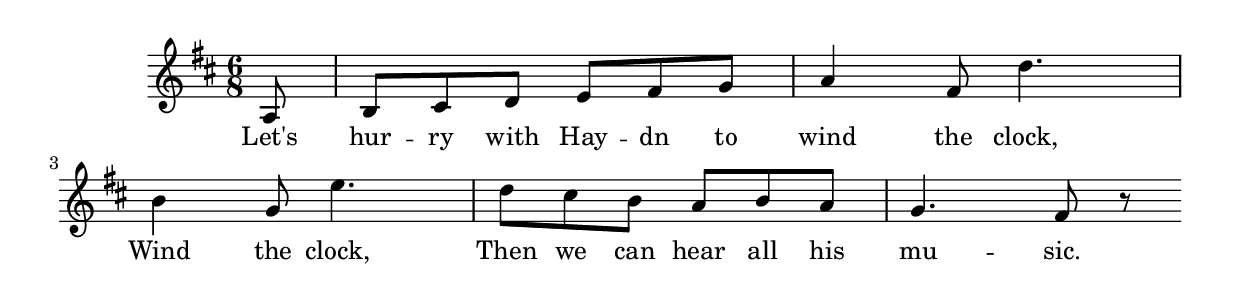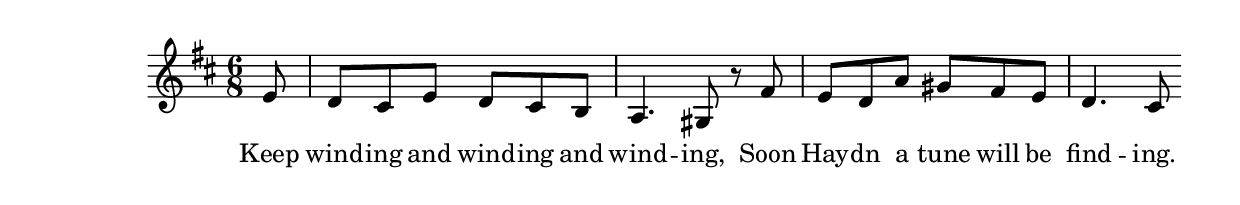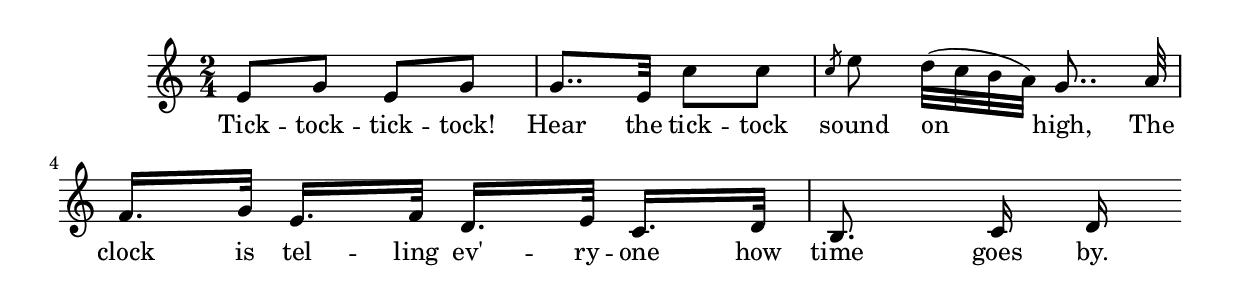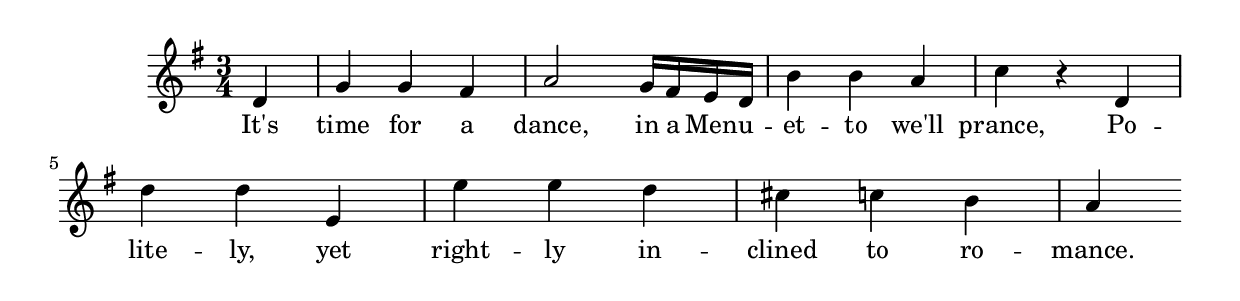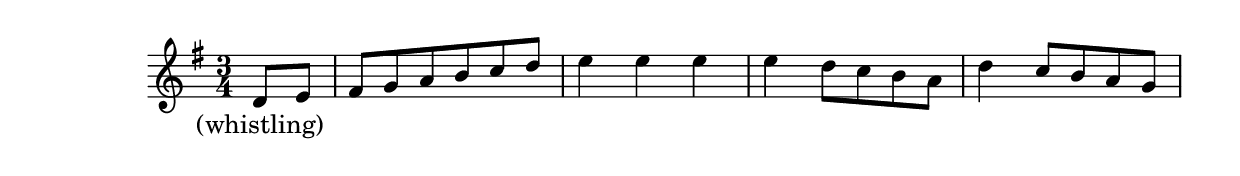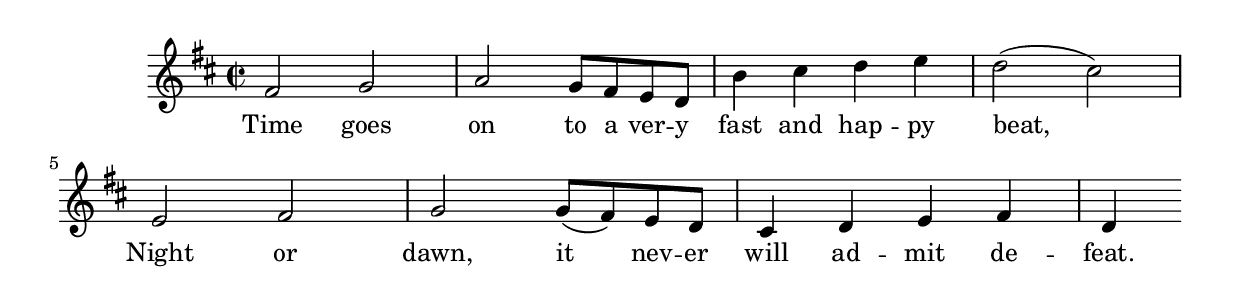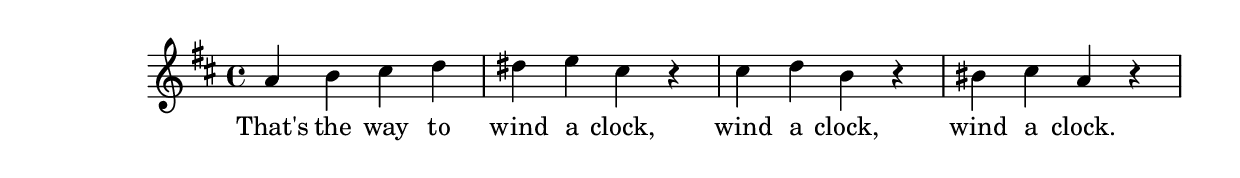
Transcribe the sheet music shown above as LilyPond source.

% Haydn Symphony No. 101 (Clock)
\version "2.18.2"
% Movement I Melody A {{{
melody_ia = <<
    \relative c' {
        \clef "treble"
        \key d \major
        \time 6/8
        \partial 8 a8 |
        b cis d e fis g | a4 fis8 d'4. |
        b4 g8 e'4. | d8 cis b a b a |
        g4. fis8 r8
    }
    \addlyrics {
      Let's hur -- ry with Hay -- dn to wind the clock, |
      Wind the clock, Then we can hear all his mu -- sic.
    }
>> % }}}
% Movement I Melody B {{{
melody_ib = <<
    \relative c' {
        \clef "treble"
        \key d \major
        \time 6/8
        \partial 8 e8 |
        d8 cis e d cis b | a4. gis8 r8 fis'8 |
        e8 d a' gis fis e | d4. cis8
    }
    \addlyrics {
      Keep wind -- ing and wind -- ing and wind -- ing, Soon |
      Hay -- dn a tune will be find -- ing.
    }
>> % }}}
% Movement II {{{
melody_ii = <<
    \relative c' {
        \clef "treble"
        \key c \major
        \time 2/4
        e8 g e g | g8.. e32 c'8 c |
        \slashedGrace{c8} e8\noBeam d32[( c b a)] g8..\noBeam a32 |
        f16.[ g32] e16.[ f32] d16.[ e32] c16.[ d32] |
        b8.\noBeam c16 d16
    }
    \addlyrics {
        Tick -- tock -- tick -- tock! Hear the tick -- tock sound on high,
        The clock is tel -- ling ev' -- ry -- one how time goes by.
    }
>> % }}}
% Movement III {{{
melody_iii = <<
    \relative c' {
        \clef "treble"
        \key g \major
        \time 3/4
        \partial 4 d4 |
        g4 g fis | a2 g16 fis e d |
        b'4 b a | c r4 d, | d' d e, |
        e' e d | cis c b | a
    }
    \addlyrics {
      It's time for a dance, in a Men -- u -- et -- to we'll prance,
      Po -- lite -- ly, yet right -- ly in -- clined to ro -- mance.
    }
>> % }}}
% Movement III Whistle {{{
melody_iiib = <<
    \relative c' {
        \clef "treble"
        \key g \major
        \time 3/4
        \partial 4 d8 e |
        fis g a b c d | e4 e e |
        e4 d8 c b a | d4 c8 b a g
    }
    \addlyrics {
      (whistling)
    }
>> % }}}
% Movement IV Melody A {{{
melody_iva = <<
    \relative c' {
        \clef "treble"
        \key d \major
        \time 2/2
        fis2 g | a g8 fis e d |
        b'4 cis d e | d2( cis) |
        e,2 fis | g2 g8( fis) e d |
        cis4 d e fis | d4
    }
    \addlyrics {
      Time goes on to a ver -- y fast and hap -- py beat,
      Night or dawn, it nev -- er will ad -- mit de -- feat.
    }
>> % }}}
% Movement IV Melody B {{{
melody_ivb = <<
    \relative c'' {
        \clef "treble"
        \key d \major
        \time 4/4
        a4 b cis d | dis4 e cis r |
        cis4 d b r | bis4 cis a r |
    }
    \addlyrics {
      That's the way to wind a clock,
      wind a clock, wind a clock.
    }
>> % }}}

\paper { oddFooterMarkup = ##f }
\layout { ragged-right = ##f }

\book {
  \bookOutputSuffix "1a"
  \melody_ia
}
\book {
  \bookOutputSuffix "1b"
  \melody_ib
}
\book {
  \bookOutputSuffix "2"
  \melody_ii
}
\book {
  \bookOutputSuffix "3"
  \melody_iii
}
\book {
  \bookOutputSuffix "3b"
  \melody_iiib
}
\book {
  \bookOutputSuffix "4a"
  \melody_iva
}
\book {
  \bookOutputSuffix "4b"
  \melody_ivb
}
